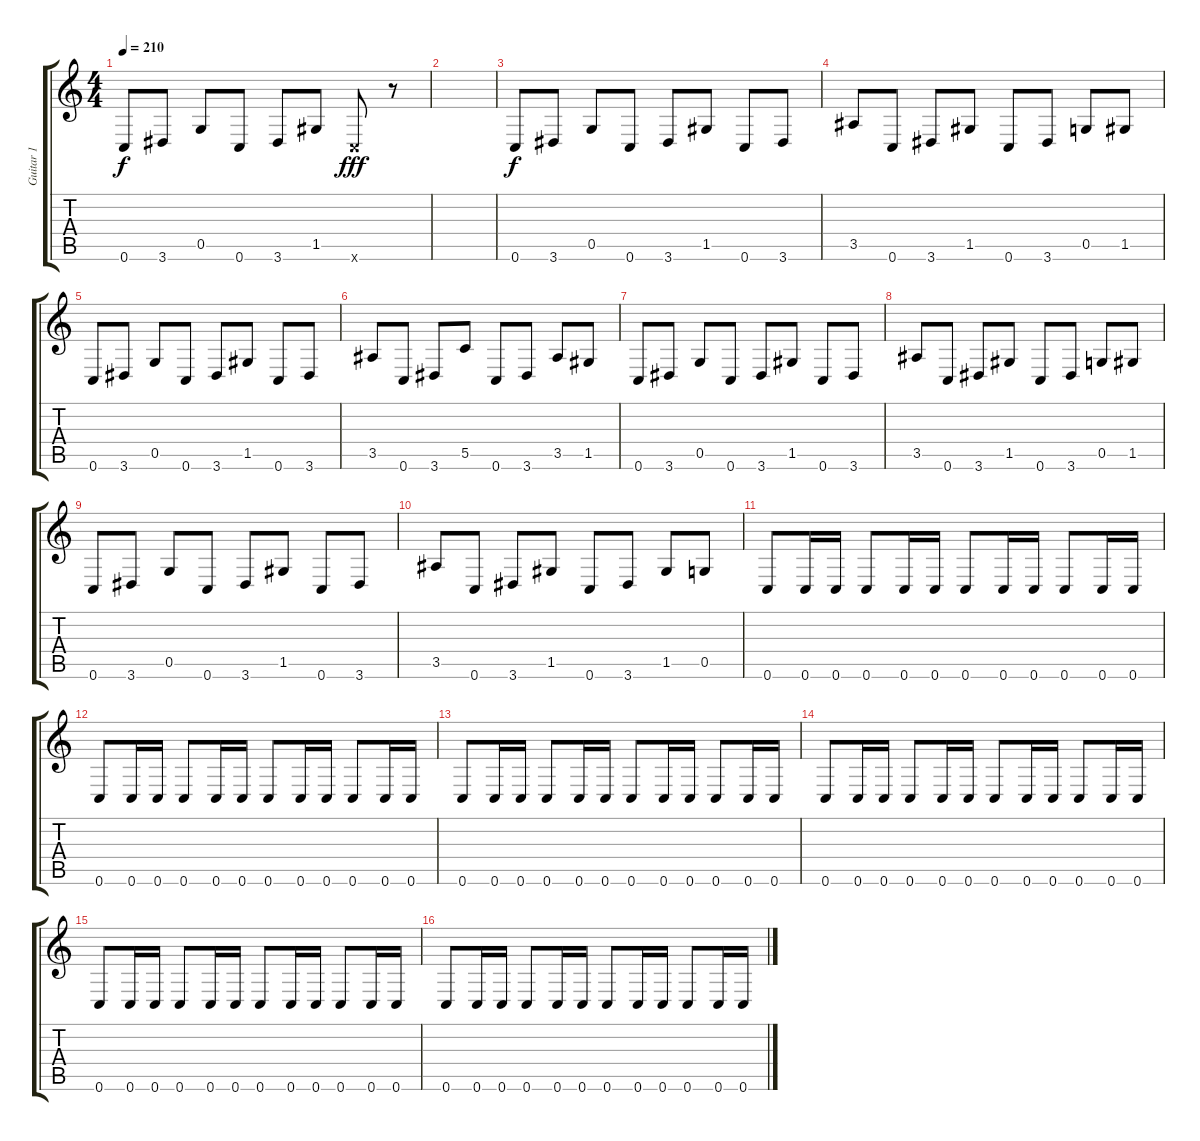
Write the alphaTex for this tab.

\track ("Guitar 1" "Guitar 1") {instrument overdrivenguitar}
\staff {score tabs}
\tuning (D4 A3 F3 C3 G2 C2) {hide}
\ts (4 4)
\tempo 210
\clef g2
\ks c
0.6.8{dy f} 3.6.8 0.5.8 0.6.8 3.6.8 1.5.8 0.6{x}.8{dy fff} r.8 |
|
0.6.8{dy f} 3.6.8 0.5.8 0.6.8 3.6.8 1.5.8 0.6.8 3.6.8 |
3.5.8 0.6.8 3.6.8 1.5.8 0.6.8 3.6.8 0.5.8 1.5.8 |
0.6.8 3.6.8 0.5.8 0.6.8 3.6.8 1.5.8 0.6.8 3.6.8 |
3.5.8 0.6.8 3.6.8 5.5.8 0.6.8 3.6.8 3.5.8 1.5.8 |
0.6.8 3.6.8 0.5.8 0.6.8 3.6.8 1.5.8 0.6.8 3.6.8 |
3.5.8 0.6.8 3.6.8 1.5.8 0.6.8 3.6.8 0.5.8 1.5.8 |
0.6.8 3.6.8 0.5.8 0.6.8 3.6.8 1.5.8 0.6.8 3.6.8 |
3.5.8 0.6.8 3.6.8 1.5.8 0.6.8 3.6.8 1.5.8 0.5.8 |
0.6.8{balance 0} 0.6.16 0.6.16 0.6.8 0.6.16 0.6.16 0.6.8 0.6.16 0.6.16 0.6.8 0.6.16 0.6.16 |
0.6.8 0.6.16 0.6.16 0.6.8 0.6.16 0.6.16 0.6.8 0.6.16 0.6.16 0.6.8 0.6.16 0.6.16 |
0.6.8{balance 8} 0.6.16 0.6.16 0.6.8 0.6.16 0.6.16 0.6.8 0.6.16 0.6.16 0.6.8 0.6.16 0.6.16 |
0.6.8 0.6.16 0.6.16 0.6.8 0.6.16 0.6.16 0.6.8 0.6.16 0.6.16 0.6.8 0.6.16 0.6.16 |
0.6.8{balance 16} 0.6.16 0.6.16 0.6.8 0.6.16 0.6.16 0.6.8 0.6.16 0.6.16 0.6.8 0.6.16 0.6.16 |
0.6.8 0.6.16 0.6.16 0.6.8 0.6.16 0.6.16 0.6.8 0.6.16 0.6.16 0.6.8 0.6.16 0.6.16
